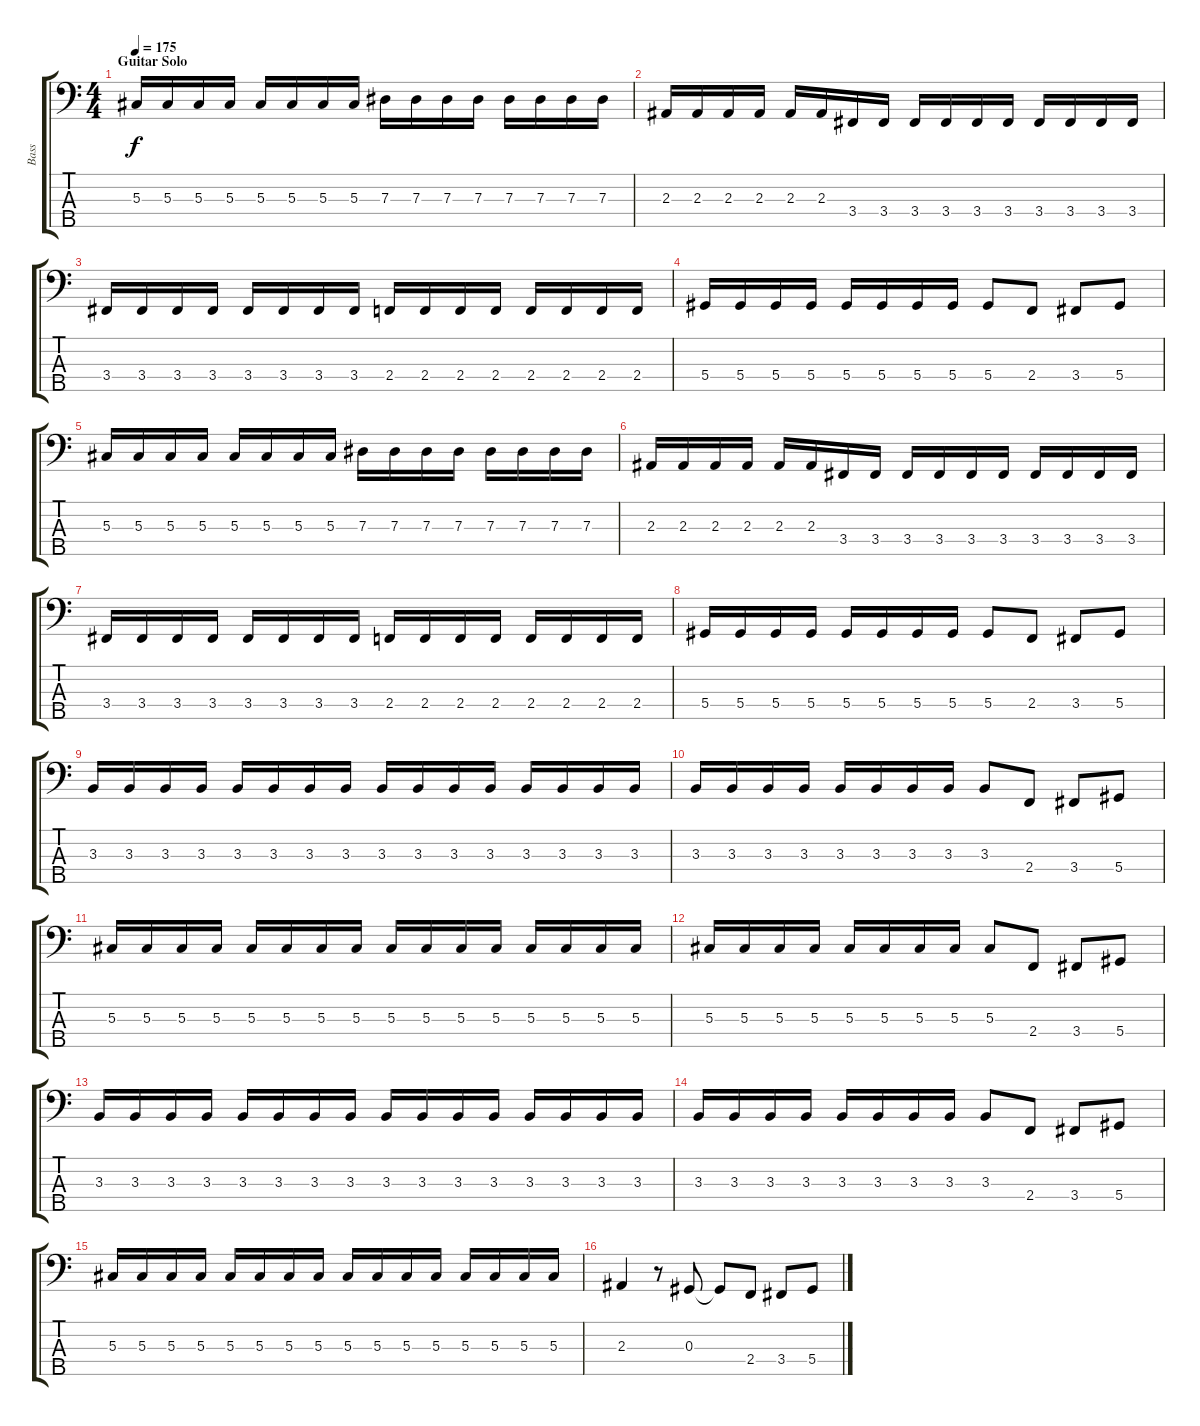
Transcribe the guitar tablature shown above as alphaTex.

\track ("Bass" "Bass") {instrument electricbasspick}
\staff {score tabs}
\tuning (Gb2 Db2 Ab1 Eb1 Bb0) {hide}
\ts (4 4)
\section ("" "Guitar Solo")
\tempo 175
\clef f4
\ks c
5.3.16{dy f} 5.3.16 5.3.16 5.3.16 5.3.16 5.3.16 5.3.16 5.3.16 7.3.16 7.3.16 7.3.16 7.3.16 7.3.16 7.3.16 7.3.16 7.3.16 |
2.3.16 2.3.16 2.3.16 2.3.16 2.3.16 2.3.16 3.4.16 3.4.16 3.4.16 3.4.16 3.4.16 3.4.16 3.4.16 3.4.16 3.4.16 3.4.16 |
3.4.16 3.4.16 3.4.16 3.4.16 3.4.16 3.4.16 3.4.16 3.4.16 2.4.16 2.4.16 2.4.16 2.4.16 2.4.16 2.4.16 2.4.16 2.4.16 |
5.4.16 5.4.16 5.4.16 5.4.16 5.4.16 5.4.16 5.4.16 5.4.16 5.4.8 2.4.8 3.4.8 5.4.8 |
5.3.16 5.3.16 5.3.16 5.3.16 5.3.16 5.3.16 5.3.16 5.3.16 7.3.16 7.3.16 7.3.16 7.3.16 7.3.16 7.3.16 7.3.16 7.3.16 |
2.3.16 2.3.16 2.3.16 2.3.16 2.3.16 2.3.16 3.4.16 3.4.16 3.4.16 3.4.16 3.4.16 3.4.16 3.4.16 3.4.16 3.4.16 3.4.16 |
3.4.16 3.4.16 3.4.16 3.4.16 3.4.16 3.4.16 3.4.16 3.4.16 2.4.16 2.4.16 2.4.16 2.4.16 2.4.16 2.4.16 2.4.16 2.4.16 |
5.4.16 5.4.16 5.4.16 5.4.16 5.4.16 5.4.16 5.4.16 5.4.16 5.4.8 2.4.8 3.4.8 5.4.8 |
3.3.16 3.3.16 3.3.16 3.3.16 3.3.16 3.3.16 3.3.16 3.3.16 3.3.16 3.3.16 3.3.16 3.3.16 3.3.16 3.3.16 3.3.16 3.3.16 |
3.3.16 3.3.16 3.3.16 3.3.16 3.3.16 3.3.16 3.3.16 3.3.16 3.3.8 2.4.8 3.4.8 5.4.8 |
5.3.16 5.3.16 5.3.16 5.3.16 5.3.16 5.3.16 5.3.16 5.3.16 5.3.16 5.3.16 5.3.16 5.3.16 5.3.16 5.3.16 5.3.16 5.3.16 |
5.3.16 5.3.16 5.3.16 5.3.16 5.3.16 5.3.16 5.3.16 5.3.16 5.3.8 2.4.8 3.4.8 5.4.8 |
3.3.16 3.3.16 3.3.16 3.3.16 3.3.16 3.3.16 3.3.16 3.3.16 3.3.16 3.3.16 3.3.16 3.3.16 3.3.16 3.3.16 3.3.16 3.3.16 |
3.3.16 3.3.16 3.3.16 3.3.16 3.3.16 3.3.16 3.3.16 3.3.16 3.3.8 2.4.8 3.4.8 5.4.8 |
5.3.16 5.3.16 5.3.16 5.3.16 5.3.16 5.3.16 5.3.16 5.3.16 5.3.16 5.3.16 5.3.16 5.3.16 5.3.16 5.3.16 5.3.16 5.3.16 |
2.3.4 r.8 0.3.8 0.3{t}.8 2.4.8 3.4.8 5.4.8
